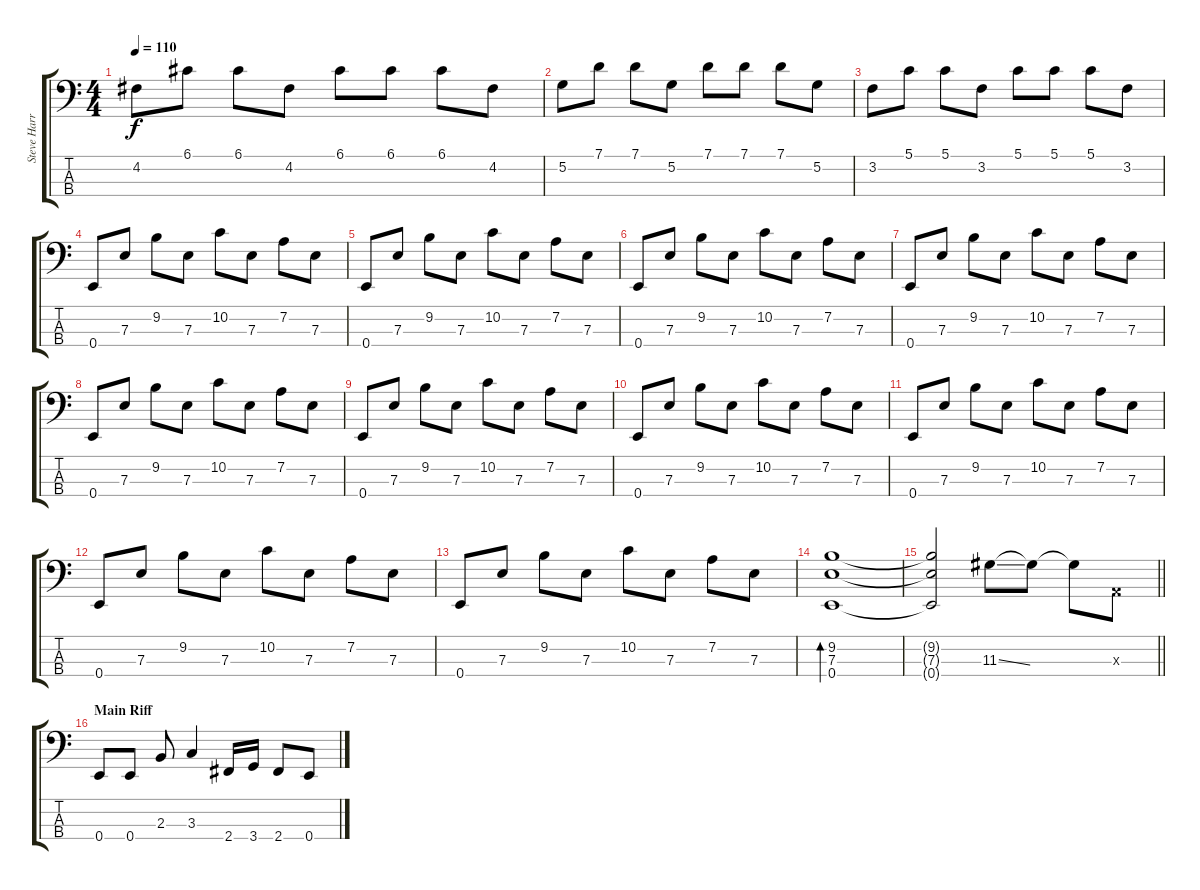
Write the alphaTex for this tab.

\track ("Steve Harris" "Steve Harr") {instrument slapbass2}
\staff {score tabs}
\tuning (G2 D2 A1 E1) {hide}
\ts (4 4)
\tempo 110
\clef f4
\ks c
4.2.8{dy f} 6.1.8 6.1.8 4.2.8 6.1.8 6.1.8 6.1.8 4.2.8 |
5.2.8 7.1.8 7.1.8 5.2.8 7.1.8 7.1.8 7.1.8 5.2.8 |
3.2.8 5.1.8 5.1.8 3.2.8 5.1.8 5.1.8 5.1.8 3.2.8 |
0.4.8 7.3.8 9.2.8 7.3.8 10.2.8 7.3.8 7.2.8 7.3.8 |
0.4.8 7.3.8 9.2.8 7.3.8 10.2.8 7.3.8 7.2.8 7.3.8 |
0.4.8 7.3.8 9.2.8 7.3.8 10.2.8 7.3.8 7.2.8 7.3.8 |
0.4.8 7.3.8 9.2.8 7.3.8 10.2.8 7.3.8 7.2.8 7.3.8 |
0.4.8 7.3.8 9.2.8 7.3.8 10.2.8 7.3.8 7.2.8 7.3.8 |
0.4.8 7.3.8 9.2.8 7.3.8 10.2.8 7.3.8 7.2.8 7.3.8 |
0.4.8 7.3.8 9.2.8 7.3.8 10.2.8 7.3.8 7.2.8 7.3.8 |
0.4.8 7.3.8 9.2.8 7.3.8 10.2.8 7.3.8 7.2.8 7.3.8 |
0.4.8 7.3.8 9.2.8 7.3.8 10.2.8 7.3.8 7.2.8 7.3.8 |
0.4.8 7.3.8 9.2.8 7.3.8 10.2.8 7.3.8 7.2.8 7.3.8 |
(9.2 7.3 0.4).1{bd 120} |
\barLineRight lightlight
(9.2{t} 7.3{t} 0.4{t}).2 11.3{ss}.8 11.3{t}.8 11.3{t}.8 0.3{x}.8 |
\section ("" "Main Riff")
0.4.8 0.4.8 2.3.8 3.3.4 2.4.16 3.4.16 2.4.8 0.4.8
